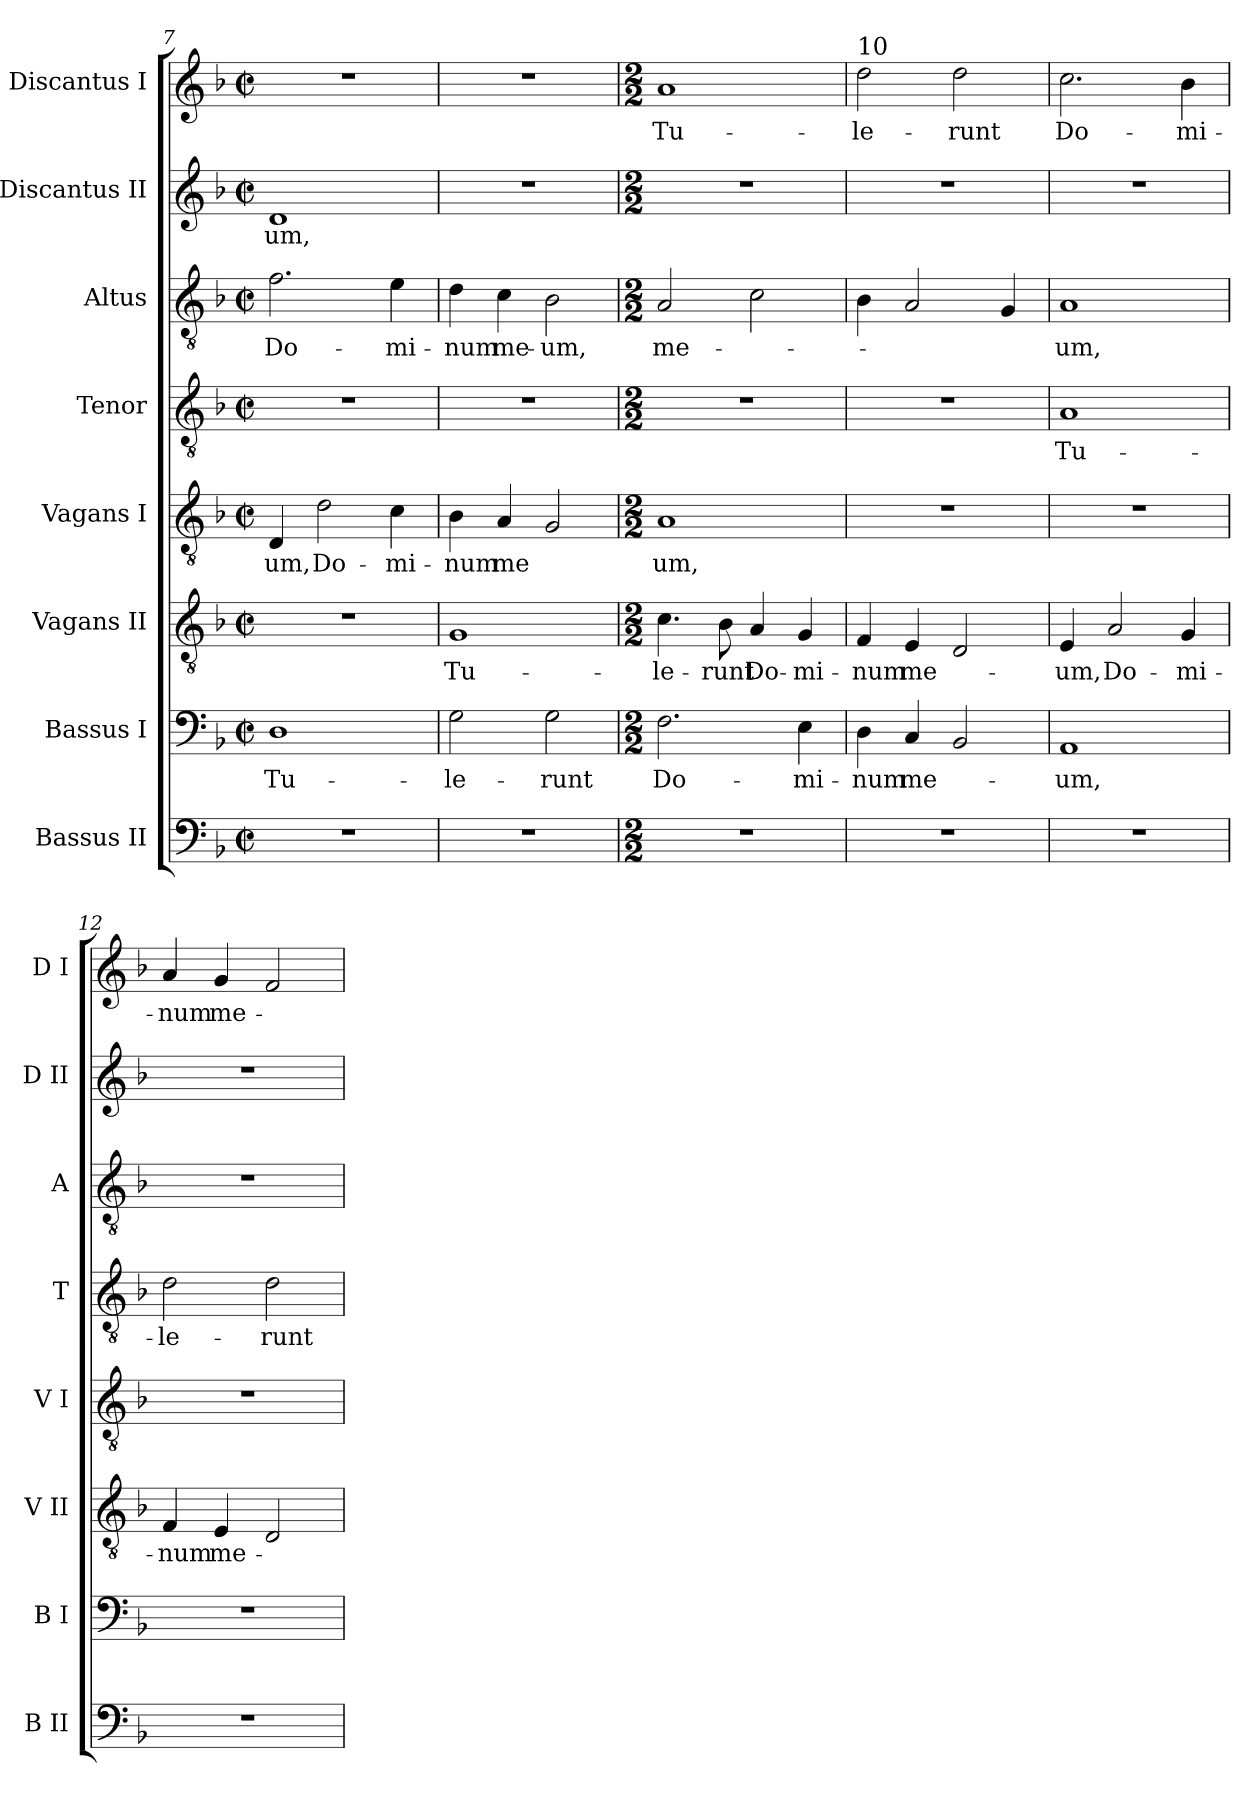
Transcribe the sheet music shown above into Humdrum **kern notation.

**kern	**kern	**text	**kern	**text	**kern	**text	**kern	**text	**kern	**text	**kern	**text	**kern	**text
*part8	*part7	*part7	*part6	*part6	*part5	*part5	*part4	*part4	*part3	*part3	*part2	*part2	*part1	*part1
*staff8	*staff7	*staff7	*staff6	*staff6	*staff5	*staff5	*staff4	*staff4	*staff3	*staff3	*staff2	*staff2	*staff1	*staff1
*I"Bassus II	*I"Bassus I	*	*I"Vagans II	*	*I"Vagans I	*	*I"Tenor	*	*I"Altus	*	*I"Discantus II	*	*I"Discantus I	*
*I'B II	*I'B I	*	*I'V II	*	*I'V I	*	*I'T	*	*I'A	*	*I'D II	*	*I'D I	*
*clefF4	*clefF4	*	*clefGv2	*	*clefGv2	*	*clefGv2	*	*clefGv2	*	*clefG2	*	*clefG2	*
*k[b-]	*k[b-]	*	*k[b-]	*	*k[b-]	*	*k[b-]	*	*k[b-]	*	*k[b-]	*	*k[b-]	*
*F:	*F:	*	*F:	*	*F:	*	*F:	*	*F:	*	*F:	*	*F:	*
*M2/2	*M2/2	*	*M2/2	*	*M2/2	*	*M2/2	*	*M2/2	*	*M2/2	*	*M2/2	*
*met(c|)	*met(c|)	*	*met(c|)	*	*met(c|)	*	*met(c|)	*	*met(c|)	*	*met(c|)	*	*met(c|)	*
=7	=7	=7	=7	=7	=7	=7	=7	=7	=7	=7	=7	=7	=7	=7
1r	1D	Tu-	1r	.	4D/	-um,	1r	.	2.f\	Do-	1d	-um,	1r	.
.	.	.	.	.	2d\	Do-	.	.	.	.	.	.	.	.
.	.	.	.	.	4c\	-mi-	.	.	4e\	-mi-	.	.	.	.
=8	=8	=8	=8	=8	=8	=8	=8	=8	=8	=8	=8	=8	=8	=8
1r	2G\	-le-	1G	Tu-	4B-\	-num	1r	.	4d\	-num	1r	.	1r	.
.	.	.	.	.	4A/	me	.	.	4c\	me-	.	.	.	.
.	2G\	-runt	.	.	2G/	.	.	.	2B-\	-um,	.	.	.	.
!!LO:LB:g=z
=9	=9	=9	=9	=9	=9	=9	=9	=9	=9	=9	=9	=9	=9	=9
*M2/2	*M2/2	*	*M2/2	*	*M2/2	*	*M2/2	*	*M2/2	*	*M2/2	*	*M2/2	*
1r	2.F\	Do-	4.c\	-le-	1A	um,	1r	.	2A/	me-	1r	.	1a	Tu-
.	.	.	8B-\	-runt	.	.	.	.	.	.	.	.	.	.
.	.	.	4A/	Do-	.	.	.	.	2c\	.	.	.	.	.
.	4E\	-mi-	4G/	-mi-	.	.	.	.	.	.	.	.	.	.
=10	=10	=10	=10	=10	=10	=10	=10	=10	=10	=10	=10	=10	=10	=10
!	!	!	!	!	!	!	!	!	!	!	!	!	!LO:TX:a:t=10	!
1r	4D\	-num	4F/	-num	1r	.	1r	.	4B-\	.	1r	.	2dd\	-le-
.	4C/	me-	4E/	me-	.	.	.	.	2A/	-­	.	.	.	.
.	2BB-/	.	2D/	.	.	.	.	.	.	.	.	.	2dd\	-runt
.	.	.	.	.	.	.	.	.	4G/	.	.	.	.	.
=11	=11	=11	=11	=11	=11	=11	=11	=11	=11	=11	=11	=11	=11	=11
1r	1AA	-um,	4E/	-um,	1r	.	1A	Tu-	1A	um,	1r	.	2.cc\	Do-
.	.	.	2A/	Do-	.	.	.	.	.	.	.	.	.	.
.	.	.	4G/	-mi-	.	.	.	.	.	.	.	.	4b-\	-mi-
=12	=12	=12	=12	=12	=12	=12	=12	=12	=12	=12	=12	=12	=12	=12
1r	1r	.	4F/	-num	1r	.	2d\	-le-	1r	.	1r	.	4a/	-num
.	.	.	4E/	me-	.	.	.	.	.	.	.	.	4g/	me-
.	.	.	2D/	.	.	.	2d\	-runt	.	.	.	.	2f/	.
=	=	=	=	=	=	=	=	=	=	=	=	=	=	=
*-	*-	*-	*-	*-	*-	*-	*-	*-	*-	*-	*-	*-	*-	*-
